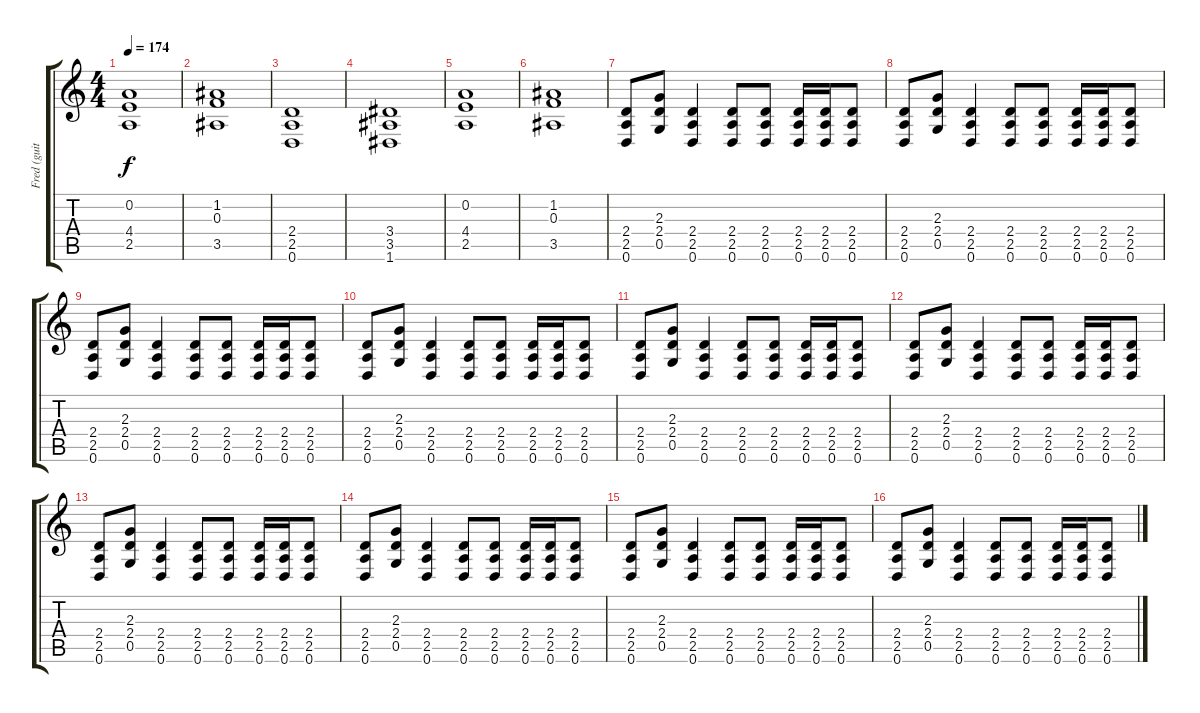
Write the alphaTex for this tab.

\track ("Fred (guitar I)" "Fred (guit") {instrument distortionguitar}
\staff {score tabs}
\tuning (D4 A3 F3 C3 G2 D2) {hide}
\ts (4 4)
\tempo 174
\clef g2
\ks c
(0.2 4.4 2.5).1{dy f} |
(1.2 0.3 3.5).1 |
(2.4 2.5 0.6).1 |
(3.4 3.5 1.6).1 |
(0.2 4.4 2.5).1 |
(1.2 0.3 3.5).1 |
(2.4 2.5 0.6).8 (2.3 2.4 0.5).8 (2.4 2.5 0.6).4 (2.4 2.5 0.6).8 (2.4 2.5 0.6).8 (2.4 2.5 0.6).16 (2.4 2.5 0.6).16 (2.4 2.5 0.6).8 |
(2.4 2.5 0.6).8 (2.3 2.4 0.5).8 (2.4 2.5 0.6).4 (2.4 2.5 0.6).8 (2.4 2.5 0.6).8 (2.4 2.5 0.6).16 (2.4 2.5 0.6).16 (2.4 2.5 0.6).8 |
(2.4 2.5 0.6).8 (2.3 2.4 0.5).8 (2.4 2.5 0.6).4 (2.4 2.5 0.6).8 (2.4 2.5 0.6).8 (2.4 2.5 0.6).16 (2.4 2.5 0.6).16 (2.4 2.5 0.6).8 |
(2.4 2.5 0.6).8 (2.3 2.4 0.5).8 (2.4 2.5 0.6).4 (2.4 2.5 0.6).8 (2.4 2.5 0.6).8 (2.4 2.5 0.6).16 (2.4 2.5 0.6).16 (2.4 2.5 0.6).8 |
(2.4 2.5 0.6).8 (2.3 2.4 0.5).8 (2.4 2.5 0.6).4 (2.4 2.5 0.6).8 (2.4 2.5 0.6).8 (2.4 2.5 0.6).16 (2.4 2.5 0.6).16 (2.4 2.5 0.6).8 |
(2.4 2.5 0.6).8 (2.3 2.4 0.5).8 (2.4 2.5 0.6).4 (2.4 2.5 0.6).8 (2.4 2.5 0.6).8 (2.4 2.5 0.6).16 (2.4 2.5 0.6).16 (2.4 2.5 0.6).8 |
(2.4 2.5 0.6).8 (2.3 2.4 0.5).8 (2.4 2.5 0.6).4 (2.4 2.5 0.6).8 (2.4 2.5 0.6).8 (2.4 2.5 0.6).16 (2.4 2.5 0.6).16 (2.4 2.5 0.6).8 |
(2.4 2.5 0.6).8 (2.3 2.4 0.5).8 (2.4 2.5 0.6).4 (2.4 2.5 0.6).8 (2.4 2.5 0.6).8 (2.4 2.5 0.6).16 (2.4 2.5 0.6).16 (2.4 2.5 0.6).8 |
(2.4 2.5 0.6).8 (2.3 2.4 0.5).8 (2.4 2.5 0.6).4 (2.4 2.5 0.6).8 (2.4 2.5 0.6).8 (2.4 2.5 0.6).16 (2.4 2.5 0.6).16 (2.4 2.5 0.6).8 |
(2.4 2.5 0.6).8 (2.3 2.4 0.5).8 (2.4 2.5 0.6).4 (2.4 2.5 0.6).8 (2.4 2.5 0.6).8 (2.4 2.5 0.6).16 (2.4 2.5 0.6).16 (2.4 2.5 0.6).8
